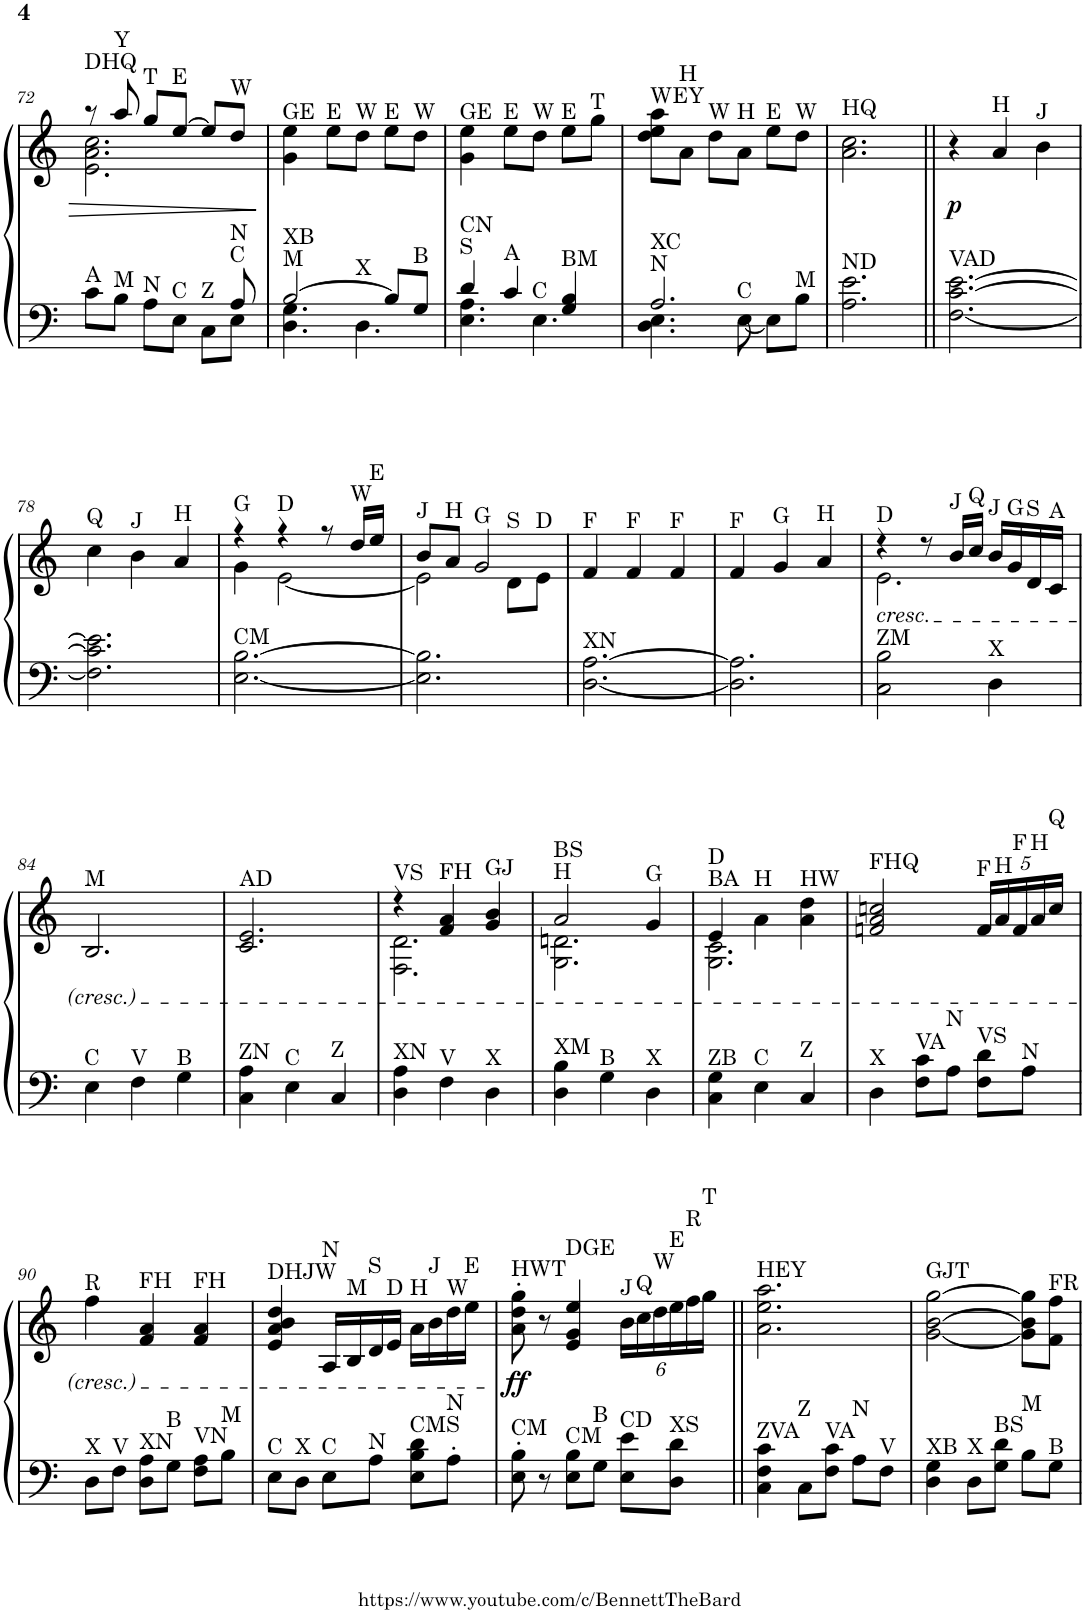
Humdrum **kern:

**kern	**kern	**dynam
*part1	*part1	*part1
*staff2	*staff1	*staff1/2
*I"Piano	*	*
*I'Pno.	*	*
!!LO:PB:g=z
*clefF4	*clefG2	*
*k[]	*k[]	*
*M3/4	*M3/4	*
=72	=72	=72
*^	*^	*
!	!	!LO:TX:a:t=DHQ	!	!
!LO:TX:a:t=A	!	!	!	!
8c\L	8ryy	8r	2.e\ 2.a\ 2.cc\	.
!	!	!LO:TX:a:t=Y	!	!
!LO:TX:a:t=M	!	!	!	!
*v	*v	*	*	*
8B\J	8aa/	.	.
!	!LO:TX:a:t=T	!	!
!LO:TX:a:t=N	!	!	!
8A\L	8gg/L	.	.
!	!LO:TX:a:t=E	!	!
!LO:TX:a:t=C	!	!	!
8E\J	[8ee/J	.	.
!LO:TX:a:t=Z	!	!	!
8C\L	8ee/L]	.	.
*^	*	*	*
!	!	!LO:TX:a:t=W	!	!
!LO:TX:a:t=C	!	!	!	!
!LO:TX:a:t=N	!	!	!	!
8E\J	8A/	8dd/J	.	.
*	*	*v	*v	*
=73	=73	=73	=73
!	!	!LO:TX:a:t=GE	!
!LO:TX:a:t=M	!	!	!
!LO:TX:a:t=XB	!	!	!
[2B/	4.D\ 4.G\	4g\ 4ee\	.
!	!	!LO:TX:a:t=E	!
.	.	8ee\L	.
!	!	!LO:TX:a:t=W	!
!	!LO:TX:a:t=X	!	!
.	4.D\	8dd\J	.
!	!	!LO:TX:a:t=E	!
8B/L]	.	8ee\L	.
!	!	!LO:TX:a:t=W	!
!LO:TX:a:t=B	!	!	!
8G/J	.	8dd\J	.
=74	=74	=74	=74
!	!	!LO:TX:a:t=GE	!
!LO:TX:a:t=S	!	!	!
!LO:TX:a:t=CN	!	!	!
4d/	4.E\ 4.A\	4g\ 4ee\	.
!	!	!LO:TX:a:t=E	!
!LO:TX:a:t=A	!	!	!
4c/	.	8ee\L	.
!	!	!LO:TX:a:t=W	!
!	!LO:TX:a:t=C	!	!
.	4.E\	8dd\J	.
!	!	!LO:TX:a:t=E	!
!LO:TX:a:t=BM	!	!	!
4G/ 4B/	.	8ee\L	.
!	!	!LO:TX:a:t=T	!
.	.	8gg\J	.
=75	=75	=75	=75
!	!	!LO:TX:a:t=WEY	!
!LO:TX:a:t=N	!	!	!
!LO:TX:a:t=XC	!	!	!
2.A/	4.D\ 4.E\	8dd\ 8ee\ 8aa\L	.
!	!	!LO:TX:a:t=H	!
.	.	8a\J	.
!	!	!LO:TX:a:t=W	!
.	.	8dd\L	.
!	!	!LO:TX:a:t=H	!
!	!LO:TX:a:t=C	!	!
.	[8E\	8a\J	.
!	!	!LO:TX:a:t=E	!
.	8E\L]	8ee\L	.
!	!	!LO:TX:a:t=W	!
!	!LO:TX:a:t=M	!	!
.	8B\J	8dd\J	.
=76	=76	=76	=76
!	!	!LO:TX:a:t=HQ	!
!LO:TX:a:t=ND	!	!	!
*v	*v	*	*
2.A\ 2.e\	2.a\ 2.cc\	.
=77||	=77||	=77||
*k[]	*k[]	*
!LO:TX:a:t=VAD	!	!
!	!	!LO:DY:b
[2.F\ [2.c\ [2.e\	4r	p
!	!LO:TX:a:t=H	!
.	4a/	.
!	!LO:TX:a:t=J	!
.	4b\	.
!!LO:LB:g=z
=78	=78	=78
!	!LO:TX:a:t=Q	!
2.F\] 2.c\] 2.e\]	4cc\	.
!	!LO:TX:a:t=J	!
.	4b\	.
!	!LO:TX:a:t=H	!
.	4a/	.
=79	=79	=79
*	*^	*
!	!LO:TX:a:t=G	!	!
!LO:TX:a:t=CM	!	!	!
[2.E\ [2.B\	4r	4g\	.
!	!LO:TX:a:t=D	!	!
.	4r	[2e\	.
.	8r	.	.
!	!LO:TX:a:t=W	!	!
.	16dd/LL	.	.
!	!LO:TX:a:t=E	!	!
.	16ee/JJ	.	.
=80	=80	=80	=80
!	!LO:TX:a:t=J	!	!
2.E\] 2.B\]	8b/L	2e\]	.
!	!LO:TX:a:t=H	!	!
.	8a/J	.	.
!	!LO:TX:a:t=G	!	!
.	2g/	.	.
!	!	!LO:TX:a:t=S	!
.	.	8d\L	.
!	!	!LO:TX:a:t=D	!
.	.	8e\J	.
=81	=81	=81	=81
!	!LO:TX:a:t=F	!	!
!LO:TX:a:t=XN	!	!	!
*	*v	*v	*
[2.D\ [2.A\	4f/	.
!	!LO:TX:a:t=F	!
.	4f/	.
!	!LO:TX:a:t=F	!
.	4f/	.
=82	=82	=82
!	!LO:TX:a:t=F	!
2.D\] 2.A\]	4f/	.
!	!LO:TX:a:t=G	!
.	4g/	.
!	!LO:TX:a:t=H	!
.	4a/	.
=83	=83	=83
*	*^	*
!	!LO:TX:a:t=D	!	!
!	!LO:TX:b:i:t=cresc.	!	!
!LO:TX:a:t=ZM	!	!	!
2C\ 2B\	4r	2.e\	.
.	8r	.	.
!	!LO:TX:a:t=J	!	!
.	16b/LL	.	.
!	!LO:TX:a:t=Q	!	!
.	16cc/JJ	.	.
!	!LO:TX:a:t=J	!	!
!LO:TX:a:t=X	!	!	!
4D\	16b/LL	.	.
!	!LO:TX:a:t=G	!	!
.	16g/	.	.
!	!LO:TX:a:t=S	!	!
.	16d/	.	.
!	!LO:TX:a:t=A	!	!
.	16c/JJ	.	.
*	*v	*v	*
!!LO:LB:g=z
=84	=84	=84
!	!LO:TX:a:t=M	!
!LO:TX:a:t=C	!	!
4E\	2.B/	.
!LO:TX:a:t=V	!	!
4F\	.	.
!LO:TX:a:t=B	!	!
4G\	.	.
=85	=85	=85
!	!LO:TX:a:t=AD	!
!LO:TX:a:t=ZN	!	!
4C\ 4A\	2.c/ 2.e/	.
!LO:TX:a:t=C	!	!
4E\	.	.
!LO:TX:a:t=Z	!	!
4C/	.	.
=86	=86	=86
*	*^	*
!	!LO:TX:a:t=VS	!	!
!LO:TX:a:t=XN	!	!	!
4D\ 4A\	4r	2.F\ 2.d\	.
!	!LO:TX:a:t=FH	!	!
!LO:TX:a:t=V	!	!	!
4F\	4f/ 4a/	.	.
!	!LO:TX:a:t=GJ	!	!
!LO:TX:a:t=X	!	!	!
4D\	4g/ 4b/	.	.
=87	=87	=87	=87
!	!LO:TX:a:t=H	!	!
!	!LO:TX:a:t=BS	!	!
!LO:TX:a:t=XM	!	!	!
4D\ 4B\	2a/	2.G\ 2.dn\	.
!LO:TX:a:t=B	!	!	!
4G\	.	.	.
!	!LO:TX:a:t=G	!	!
!LO:TX:a:t=X	!	!	!
4D\	4g/	.	.
=88	=88	=88	=88
!	!LO:TX:a:t=BA	!	!
!	!LO:TX:a:t=D	!	!
!LO:TX:a:t=ZB	!	!	!
4C\ 4G\	2.G\ 2.c\	4e/	.
!	!	!LO:TX:a:t=H	!
!LO:TX:a:t=C	!	!	!
4E\	.	4a\	.
!	!	!LO:TX:a:t=HW	!
!LO:TX:a:t=Z	!	!	!
4C/	.	4a\ 4dd\	.
=89	=89	=89	=89
!	!LO:TX:a:t=FHQ	!	!
!LO:TX:a:t=X	!	!	!
*	*v	*v	*
4D\	2fn/ 2a/ 2ccn/	.
!LO:TX:a:t=VA	!	!
8F\ 8c\L	.	.
!LO:TX:a:t=N	!	!
8A\J	.	.
*	*Xbrackettup	*
!	!LO:TX:a:t=F	!
!LO:TX:a:t=VS	!	!
8F\ 8d\L	20f/LL	.
!	!LO:TX:a:t=H	!
.	20a/	.
!	!LO:TX:a:t=F	!
.	20f/	.
!LO:TX:a:t=N	!	!
8A\J	.	.
!	!LO:TX:a:t=H	!
.	20a/	.
!	!LO:TX:a:t=Q	!
.	20cc/JJ	.
!!LO:LB:g=z
=90	=90	=90
!	!LO:TX:a:t=R	!
!LO:TX:a:t=X	!	!
8D\L	4ff\	.
!LO:TX:a:t=V	!	!
8F\J	.	.
!	!LO:TX:a:t=FH	!
!LO:TX:a:t=XN	!	!
8D\ 8A\L	4f/ 4a/	.
!LO:TX:a:t=B	!	!
8G\J	.	.
!	!LO:TX:a:t=FH	!
!LO:TX:a:t=VN	!	!
8F\ 8A\L	4f/ 4a/	.
!LO:TX:a:t=M	!	!
8B\J	.	.
=91	=91	=91
!	!LO:TX:a:t=DHJW	!
!LO:TX:a:t=C	!	!
8E\L	4e/ 4a/ 4b/ 4dd/	.
!LO:TX:a:t=X	!	!
8D\J	.	.
!	!LO:TX:a:t=N	!
!LO:TX:a:t=C	!	!
8E\L	16A/LL	.
!	!LO:TX:a:t=M	!
.	16B/	.
!	!LO:TX:a:t=S	!
!LO:TX:a:t=N	!	!
8A\J	16d/	.
!	!LO:TX:a:t=D	!
.	16e/JJ	.
!	!LO:TX:a:t=H	!
!LO:TX:a:t=CMS	!	!
8E\ 8B\ 8d\L	16a\LL	.
!	!LO:TX:a:t=J	!
.	16b\	.
!	!LO:TX:a:t=W	!
!LO:TX:a:t=N	!	!
8A'\J	16dd\	.
!	!LO:TX:a:t=E	!
.	16ee\JJ	.
=92	=92	=92
!	!LO:TX:a:t=HWT	!
!LO:TX:a:t=CM	!	!
!	!	!LO:DY:b
8E\' 8B\'	8a\' 8dd\' 8gg\'	ff
8r	8r	.
!	!LO:TX:a:t=DGE	!
!LO:TX:a:t=CM	!	!
8E\ 8B\L	4e/ 4g/ 4ee/	.
!LO:TX:a:t=B	!	!
8G\J	.	.
!	!LO:TX:a:t=J	!
!LO:TX:a:t=CD	!	!
8E\ 8e\L	24b\LL	.
!	!LO:TX:a:t=Q	!
.	24cc\	.
!	!LO:TX:a:t=W	!
.	24dd\	.
!	!LO:TX:a:t=E	!
!LO:TX:a:t=XS	!	!
8D\ 8d\J	24ee\	.
!	!LO:TX:a:t=R	!
.	24ff\	.
!	!LO:TX:a:t=T	!
.	24gg\JJ	.
=93||	=93||	=93||
*k[]	*k[]	*
!	!LO:TX:a:t=HEY	!
!LO:TX:a:t=ZVA	!	!
4C\ 4F\ 4c\	2.a\ 2.ee\ 2.aa\	.
!LO:TX:a:t=Z	!	!
8C\L	.	.
!LO:TX:a:t=VA	!	!
8F\ 8c\J	.	.
!LO:TX:a:t=N	!	!
8A\L	.	.
!LO:TX:a:t=V	!	!
8F\J	.	.
=94	=94	=94
!	!LO:TX:a:t=GJT	!
!LO:TX:a:t=XB	!	!
4D\ 4G\	[2g\ [2b\ [2gg\	.
!LO:TX:a:t=X	!	!
8D\L	.	.
!LO:TX:a:t=BS	!	!
8G\ 8d\J	.	.
!LO:TX:a:t=M	!	!
8B\L	8g\] 8b\] 8gg\]L	.
!	!LO:TX:a:t=FR	!
!LO:TX:a:t=B	!	!
8G\J	8f\ 8ff\J	.
=	=	=
*-	*-	*-
